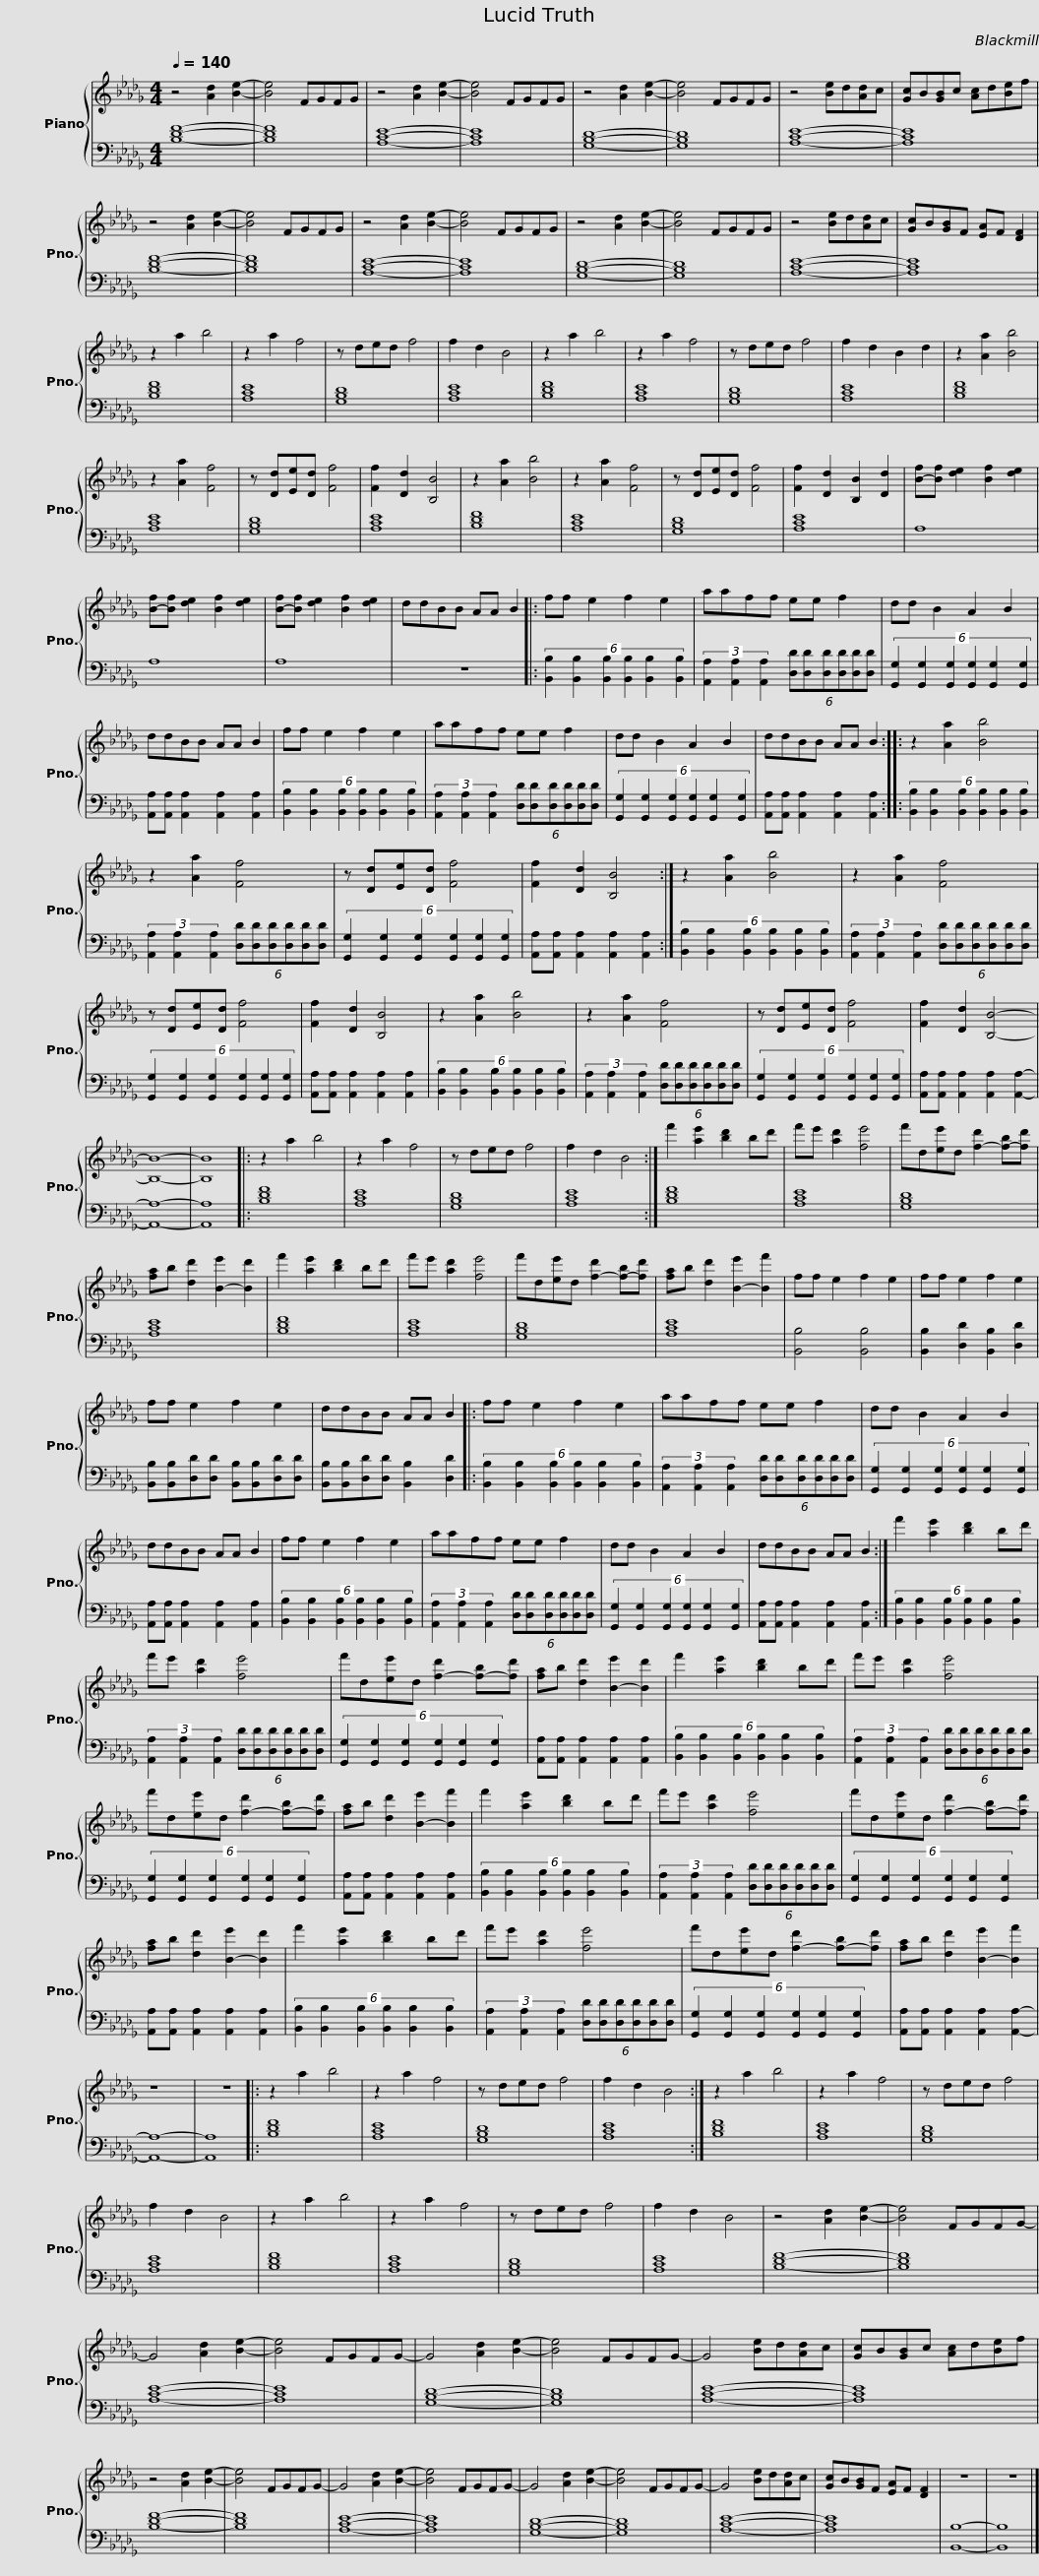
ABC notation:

X:1
%%score { 1 | 2 }
L:1/8
Q:1/4=140
M:4/4
I:linebreak $
K:Db
V:1 treble
V:2 bass
V:1
 z4 [Ad]2 [Be]2- | [Be]4 FGFG | z4 [Ad]2 [Be]2- | [Be]4 FGFG | z4 [Ad]2 [Be]2- | %5
 [Be]4 FGFG | z4 [Be]d[Ad]c |$ [Gc]B[GB]c [Ac]d[Be]f | z4 [Ad]2 [Be]2- | [Be]4 FGFG | %10
 z4 [Ad]2 [Be]2- | [Be]4 FGFG | z4 [Ad]2 [Be]2- | [Be]4 FGFG | z4 [Be]d[Ad]c |$ %15
 [Gc]B[GB]F [EA]F [DF]2 | z2 a2 b4 | z2 a2 f4 | z ded f4 | f2 d2 B4 | %20
 z2 a2 b4 | z2 a2 f4 | z ded f4 |$ f2 d2 B2 d2 | z2 [Aa]2 [Bb]4 | %25
 z2 [Aa]2 [Ff]4 | z [Dd][Ee][Dd] [Ff]4 | [Ff]2 [Dd]2 [B,B]4 | z2 [Aa]2 [Bb]4 | z2 [Aa]2 [Ff]4 | %30
 z [Dd][Ee][Dd] [Ff]4 | [Ff]2 [Dd]2 [B,B]2 [Dd]2 |$ [B-f][Bf] [de]2 [Bf]2 [de]2 | [B-f][Bf] [de]2 [Bf]2 [de]2 | [B-f][Bf] [de]2 [Bf]2 [de]2 | %35
 ddBB AA B2 |: ff e2 f2 e2 |$ aaff ee f2 | dd B2 A2 B2 | ddBB AA B2 | %40
 ff e2 f2 e2 |$ aaff ee f2 | dd B2 A2 B2 | ddBB AA B2 :: z2 [Aa]2 [Bb]4 |$ %45
 z2 [Aa]2 [Ff]4 | z [Dd][Ee][Dd] [Ff]4 | [Ff]2 [Dd]2 [B,B]4 :| z2 [Aa]2 [Bb]4 |$ z2 [Aa]2 [Ff]4 | %50
 z [Dd][Ee][Dd] [Ff]4 | [Ff]2 [Dd]2 [B,B]4 | z2 [Aa]2 [Bb]4 |$ z2 [Aa]2 [Ff]4 | z [Dd][Ee][Dd] [Ff]4 | %55
 [Ff]2 [Dd]2 [B,B]4- | [B,B]8- | [B,B]8 |: z2 a2 b4 | z2 a2 f4 |$ %60
 z ded f4 | f2 d2 B4 :| f'2 [ae']2 [bd']2 bd' | f'e' [ad']2 [fe']4 | f'd[ee']d [f-d']2 [f-b][fd'] | %65
 [fa]b [dd']2 [B-e']2 [Bd']2 |$ f'2 [ae']2 [bd']2 bd' | f'e' [ad']2 [fe']4 | f'd[ee']d [f-d']2 [f-b][fd'] | [fa]b [dd']2 [B-e']2 [Bf']2 | %70
 ff e2 f2 e2 | ff e2 f2 e2 |$ ff e2 f2 e2 | ddBB AA B2 |: ff e2 f2 e2 | %75
 aaff ee f2 |$ dd B2 A2 B2 | ddBB AA B2 | ff e2 f2 e2 | aaff ee f2 |$ %80
 dd B2 A2 B2 | ddBB AA B2 :| f'2 [ae']2 [bd']2 bd' | f'e' [ad']2 [fe']4 |$ f'd[ee']d [f-d']2 [f-b][fd'] | %85
 [fa]b [dd']2 [B-e']2 [Bd']2 | f'2 [ae']2 [bd']2 bd' | f'e' [ad']2 [fe']4 |$ f'd[ee']d [f-d']2 [f-b][fd'] | [fa]b [dd']2 [B-e']2 [Bf']2 | %90
 f'2 [ae']2 [bd']2 bd' | f'e' [ad']2 [fe']4 |$ f'd[ee']d [f-d']2 [f-b][fd'] | [fa]b [dd']2 [B-e']2 [Bd']2 | f'2 [ae']2 [bd']2 bd' | %95
 f'e' [ad']2 [fe']4 |$ f'd[ee']d [f-d']2 [f-b][fd'] | [fa]b [dd']2 [B-e']2 [Bf']2 | z8 | z8 |: %100
 z2 a2 b4 | z2 a2 f4 | z ded f4 | f2 d2 B4 :|$ z2 a2 b4 | %105
 z2 a2 f4 | z ded f4 | f2 d2 B4 | z2 a2 b4 | z2 a2 f4 | %110
 z ded f4 | f2 d2 B4 | z4 [Ad]2 [Be]2- |$ [Be]4 FGFG- | G4 [Ad]2 [Be]2- | %115
 [Be]4 FGFG- | G4 [Ad]2 [Be]2- | [Be]4 FGFG- | G4 [Be]d[Ad]c | [Gc]B[GB]c [Ac]d[Be]f | %120
 z4 [Ad]2 [Be]2- |$ [Be]4 FGFG- | G4 [Ad]2 [Be]2- | [Be]4 FGFG- | G4 [Ad]2 [Be]2- | %125
 [Be]4 FGFG- | G4 [Be]d[Ad]c | [Gc]B[GB]F [EA]F [DF]2 | z8 | z8 |] %130
V:2
 [B,DF]8- | [B,DF]8 | [A,CE]8- | [A,CE]8 | [G,B,D]8- | %5
 [G,B,D]8 | [A,CE]8- |$ [A,CE]8 | [B,DF]8- | [B,DF]8 | %10
 [A,CE]8- | [A,CE]8 | [G,B,D]8- | [G,B,D]8 | [A,CE]8- |$ %15
 [A,CE]8 | [B,DF]8 | [A,CE]8 | [G,B,D]8 | [A,CE]8 | %20
 [B,DF]8 | [A,CE]8 | [G,B,D]8 |$ [A,CE]8 | [B,DF]8 | %25
 [A,CE]8 | [G,B,D]8 | [A,CE]8 | [B,DF]8 | [A,CE]8 | %30
 [G,B,D]8 | [A,CE]8 |$ A,8 | A,8 | A,8 | %35
 z8 |: (6:4:6[B,,B,]2 [B,,B,]2 [B,,B,]2 [B,,B,]2 [B,,B,]2 [B,,B,]2 |$ (3[A,,A,]2 [A,,A,]2 [A,,A,]2 (6:4:6[D,D][D,D][D,D][D,D][D,D][D,D] | (6:4:6[G,,G,]2 [G,,G,]2 [G,,G,]2 [G,,G,]2 [G,,G,]2 [G,,G,]2 | [A,,A,][A,,A,] [A,,A,]2 [A,,A,]2 [A,,A,]2 | %40
 (6:4:6[B,,B,]2 [B,,B,]2 [B,,B,]2 [B,,B,]2 [B,,B,]2 [B,,B,]2 |$ (3[A,,A,]2 [A,,A,]2 [A,,A,]2 (6:4:6[D,D][D,D][D,D][D,D][D,D][D,D] | (6:4:6[G,,G,]2 [G,,G,]2 [G,,G,]2 [G,,G,]2 [G,,G,]2 [G,,G,]2 | [A,,A,][A,,A,] [A,,A,]2 [A,,A,]2 [A,,A,]2 :: (6:4:6[B,,B,]2 [B,,B,]2 [B,,B,]2 [B,,B,]2 [B,,B,]2 [B,,B,]2 |$ %45
 (3[A,,A,]2 [A,,A,]2 [A,,A,]2 (6:4:6[D,D][D,D][D,D][D,D][D,D][D,D] | (6:4:6[G,,G,]2 [G,,G,]2 [G,,G,]2 [G,,G,]2 [G,,G,]2 [G,,G,]2 | [A,,A,][A,,A,] [A,,A,]2 [A,,A,]2 [A,,A,]2 :| (6:4:6[B,,B,]2 [B,,B,]2 [B,,B,]2 [B,,B,]2 [B,,B,]2 [B,,B,]2 |$ (3[A,,A,]2 [A,,A,]2 [A,,A,]2 (6:4:6[D,D][D,D][D,D][D,D][D,D][D,D] | %50
 (6:4:6[G,,G,]2 [G,,G,]2 [G,,G,]2 [G,,G,]2 [G,,G,]2 [G,,G,]2 | [A,,A,][A,,A,] [A,,A,]2 [A,,A,]2 [A,,A,]2 | (6:4:6[B,,B,]2 [B,,B,]2 [B,,B,]2 [B,,B,]2 [B,,B,]2 [B,,B,]2 |$ (3[A,,A,]2 [A,,A,]2 [A,,A,]2 (6:4:6[D,D][D,D][D,D][D,D][D,D][D,D] | (6:4:6[G,,G,]2 [G,,G,]2 [G,,G,]2 [G,,G,]2 [G,,G,]2 [G,,G,]2 | %55
 [A,,A,][A,,A,] [A,,A,]2 [A,,A,]2 [A,,A,]2- | [A,,A,]8- | [A,,A,]8 |: [B,DF]8 | [A,CE]8 |$ %60
 [G,B,D]8 | [A,CE]8 :| [B,DF]8 | [A,CE]8 | [G,B,D]8 | %65
 [A,CE]8 |$ [B,DF]8 | [A,CE]8 | [G,B,D]8 | [A,CE]8 | %70
 [B,,B,]4 [B,,B,]4 | [B,,B,]2 [D,D]2 [B,,B,]2 [D,D]2 |$ [B,,B,][B,,B,][D,D][D,D] [B,,B,][B,,B,][D,D][D,D] | [B,,B,][B,,B,][D,D][D,D] [B,,B,]2 [D,D]2 |: (6:4:6[B,,B,]2 [B,,B,]2 [B,,B,]2 [B,,B,]2 [B,,B,]2 [B,,B,]2 | %75
 (3[A,,A,]2 [A,,A,]2 [A,,A,]2 (6:4:6[D,D][D,D][D,D][D,D][D,D][D,D] |$ (6:4:6[G,,G,]2 [G,,G,]2 [G,,G,]2 [G,,G,]2 [G,,G,]2 [G,,G,]2 | [A,,A,][A,,A,] [A,,A,]2 [A,,A,]2 [A,,A,]2 | (6:4:6[B,,B,]2 [B,,B,]2 [B,,B,]2 [B,,B,]2 [B,,B,]2 [B,,B,]2 | (3[A,,A,]2 [A,,A,]2 [A,,A,]2 (6:4:6[D,D][D,D][D,D][D,D][D,D][D,D] |$ %80
 (6:4:6[G,,G,]2 [G,,G,]2 [G,,G,]2 [G,,G,]2 [G,,G,]2 [G,,G,]2 | [A,,A,][A,,A,] [A,,A,]2 [A,,A,]2 [A,,A,]2 :| (6:4:6[B,,B,]2 [B,,B,]2 [B,,B,]2 [B,,B,]2 [B,,B,]2 [B,,B,]2 | (3[A,,A,]2 [A,,A,]2 [A,,A,]2 (6:4:6[D,D][D,D][D,D][D,D][D,D][D,D] |$ (6:4:6[G,,G,]2 [G,,G,]2 [G,,G,]2 [G,,G,]2 [G,,G,]2 [G,,G,]2 | %85
 [A,,A,][A,,A,] [A,,A,]2 [A,,A,]2 [A,,A,]2 | (6:4:6[B,,B,]2 [B,,B,]2 [B,,B,]2 [B,,B,]2 [B,,B,]2 [B,,B,]2 | (3[A,,A,]2 [A,,A,]2 [A,,A,]2 (6:4:6[D,D][D,D][D,D][D,D][D,D][D,D] |$ (6:4:6[G,,G,]2 [G,,G,]2 [G,,G,]2 [G,,G,]2 [G,,G,]2 [G,,G,]2 | [A,,A,][A,,A,] [A,,A,]2 [A,,A,]2 [A,,A,]2 | %90
 (6:4:6[B,,B,]2 [B,,B,]2 [B,,B,]2 [B,,B,]2 [B,,B,]2 [B,,B,]2 | (3[A,,A,]2 [A,,A,]2 [A,,A,]2 (6:4:6[D,D][D,D][D,D][D,D][D,D][D,D] |$ (6:4:6[G,,G,]2 [G,,G,]2 [G,,G,]2 [G,,G,]2 [G,,G,]2 [G,,G,]2 | [A,,A,][A,,A,] [A,,A,]2 [A,,A,]2 [A,,A,]2 | (6:4:6[B,,B,]2 [B,,B,]2 [B,,B,]2 [B,,B,]2 [B,,B,]2 [B,,B,]2 | %95
 (3[A,,A,]2 [A,,A,]2 [A,,A,]2 (6:4:6[D,D][D,D][D,D][D,D][D,D][D,D] |$ (6:4:6[G,,G,]2 [G,,G,]2 [G,,G,]2 [G,,G,]2 [G,,G,]2 [G,,G,]2 | [A,,A,][A,,A,] [A,,A,]2 [A,,A,]2 [A,,A,]2- | [A,,A,]8- | [A,,A,]8 |: %100
 [B,DF]8 | [A,CE]8 | [G,B,D]8 | [A,CE]8 :|$ [B,DF]8 | %105
 [A,CE]8 | [G,B,D]8 | [A,CE]8 | [B,DF]8 | [A,CE]8 | %110
 [G,B,D]8 | [A,CE]8 | [B,DF]8- |$ [B,DF]8 | [A,CE]8- | %115
 [A,CE]8 | [G,B,D]8- | [G,B,D]8 | [A,CE]8- | [A,CE]8 | %120
 [B,DF]8- |$ [B,DF]8 | [A,CE]8- | [A,CE]8 | [G,B,D]8- | %125
 [G,B,D]8 | [A,CE]8- | [A,CE]8 | [B,,B,]8- | [B,,B,]8 |] %130
